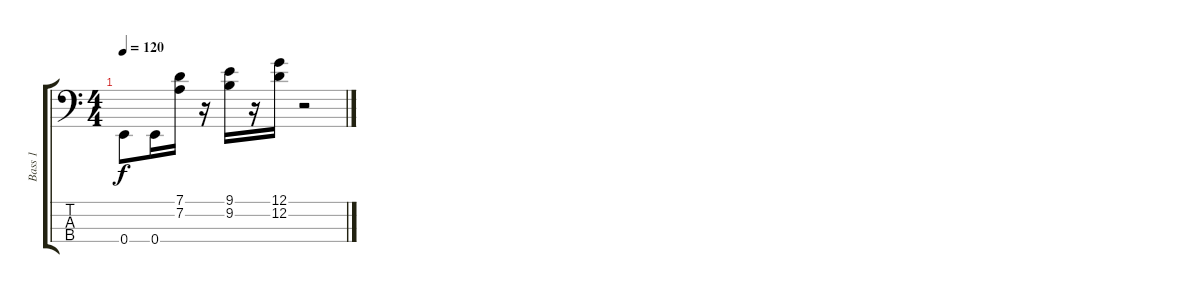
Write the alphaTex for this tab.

\track ("Bass 1" "Bass 1") {solo instrument electricbassfinger}
\staff {score tabs}
\tuning (G2 D2 A1 E1) {hide}
\ts (4 4)
\tempo 120
\clef f4
\ks c
0.4.8{dy f} 0.4.16 (7.1 7.2).16 r.16 (9.1 9.2).16 r.16 (12.1 12.2).16 r.2
